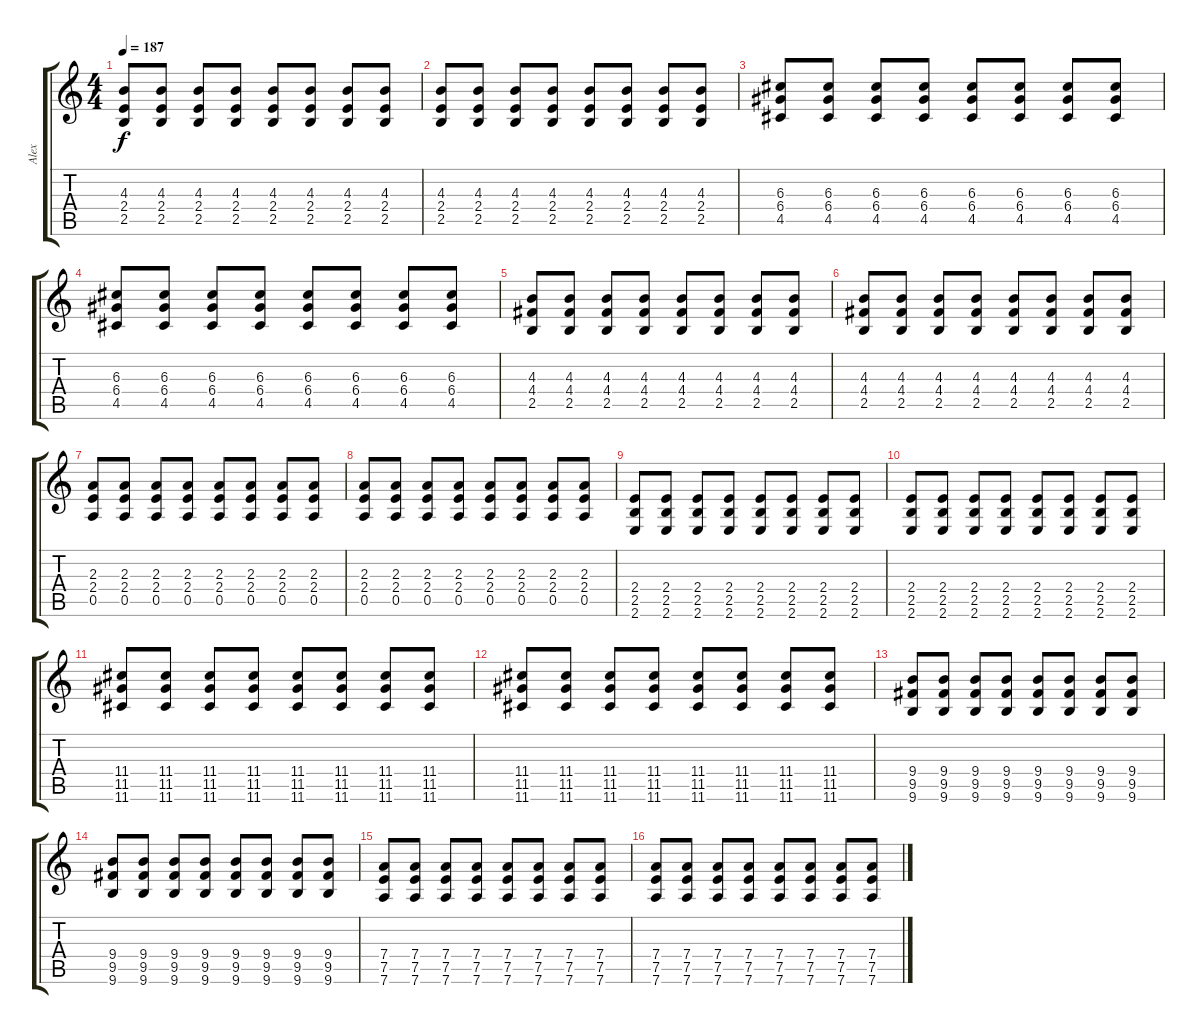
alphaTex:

\track ("Alex" "Alex") {instrument distortionguitar}
\staff {score tabs}
\tuning (E4 B3 G3 D3 A2 D2) {hide}
\ts (4 4)
\tempo 187
\clef g2
\ks c
(4.3 2.4 2.5).8{dy f instrument distortionguitar} (4.3 2.4 2.5).8 (4.3 2.4 2.5).8 (4.3 2.4 2.5).8 (4.3 2.4 2.5).8 (4.3 2.4 2.5).8 (4.3 2.4 2.5).8 (4.3 2.4 2.5).8 |
(4.3 2.4 2.5).8 (4.3 2.4 2.5).8 (4.3 2.4 2.5).8 (4.3 2.4 2.5).8 (4.3 2.4 2.5).8 (4.3 2.4 2.5).8 (4.3 2.4 2.5).8 (4.3 2.4 2.5).8 |
(6.3 6.4 4.5).8 (6.3 6.4 4.5).8 (6.3 6.4 4.5).8 (6.3 6.4 4.5).8 (6.3 6.4 4.5).8 (6.3 6.4 4.5).8 (6.3 6.4 4.5).8 (6.3 6.4 4.5).8 |
(6.3 6.4 4.5).8 (6.3 6.4 4.5).8 (6.3 6.4 4.5).8 (6.3 6.4 4.5).8 (6.3 6.4 4.5).8 (6.3 6.4 4.5).8 (6.3 6.4 4.5).8 (6.3 6.4 4.5).8 |
(4.3 4.4 2.5).8 (4.3 4.4 2.5).8 (4.3 4.4 2.5).8 (4.3 4.4 2.5).8 (4.3 4.4 2.5).8 (4.3 4.4 2.5).8 (4.3 4.4 2.5).8 (4.3 4.4 2.5).8 |
(4.3 4.4 2.5).8 (4.3 4.4 2.5).8 (4.3 4.4 2.5).8 (4.3 4.4 2.5).8 (4.3 4.4 2.5).8 (4.3 4.4 2.5).8 (4.3 4.4 2.5).8 (4.3 4.4 2.5).8 |
(2.3 2.4 0.5).8 (2.3 2.4 0.5).8 (2.3 2.4 0.5).8 (2.3 2.4 0.5).8 (2.3 2.4 0.5).8 (2.3 2.4 0.5).8 (2.3 2.4 0.5).8 (2.3 2.4 0.5).8 |
(2.3 2.4 0.5).8 (2.3 2.4 0.5).8 (2.3 2.4 0.5).8 (2.3 2.4 0.5).8 (2.3 2.4 0.5).8 (2.3 2.4 0.5).8 (2.3 2.4 0.5).8 (2.3 2.4 0.5).8 |
(2.4 2.5 2.6).8 (2.4 2.5 2.6).8 (2.4 2.5 2.6).8 (2.4 2.5 2.6).8 (2.4 2.5 2.6).8 (2.4 2.5 2.6).8 (2.4 2.5 2.6).8 (2.4 2.5 2.6).8 |
(2.4 2.5 2.6).8 (2.4 2.5 2.6).8 (2.4 2.5 2.6).8 (2.4 2.5 2.6).8 (2.4 2.5 2.6).8 (2.4 2.5 2.6).8 (2.4 2.5 2.6).8 (2.4 2.5 2.6).8 |
(11.4 11.5 11.6).8 (11.4 11.5 11.6).8 (11.4 11.5 11.6).8 (11.4 11.5 11.6).8 (11.4 11.5 11.6).8 (11.4 11.5 11.6).8 (11.4 11.5 11.6).8 (11.4 11.5 11.6).8 |
(11.4 11.5 11.6).8 (11.4 11.5 11.6).8 (11.4 11.5 11.6).8 (11.4 11.5 11.6).8 (11.4 11.5 11.6).8 (11.4 11.5 11.6).8 (11.4 11.5 11.6).8 (11.4 11.5 11.6).8 |
(9.4 9.5 9.6).8 (9.4 9.5 9.6).8 (9.4 9.5 9.6).8 (9.4 9.5 9.6).8 (9.4 9.5 9.6).8 (9.4 9.5 9.6).8 (9.4 9.5 9.6).8 (9.4 9.5 9.6).8 |
(9.4 9.5 9.6).8 (9.4 9.5 9.6).8 (9.4 9.5 9.6).8 (9.4 9.5 9.6).8 (9.4 9.5 9.6).8 (9.4 9.5 9.6).8 (9.4 9.5 9.6).8 (9.4 9.5 9.6).8 |
(7.4 7.5 7.6).8 (7.4 7.5 7.6).8 (7.4 7.5 7.6).8 (7.4 7.5 7.6).8 (7.4 7.5 7.6).8 (7.4 7.5 7.6).8 (7.4 7.5 7.6).8 (7.4 7.5 7.6).8 |
(7.4 7.5 7.6).8 (7.4 7.5 7.6).8 (7.4 7.5 7.6).8 (7.4 7.5 7.6).8 (7.4 7.5 7.6).8 (7.4 7.5 7.6).8 (7.4 7.5 7.6).8 (7.4 7.5 7.6).8
